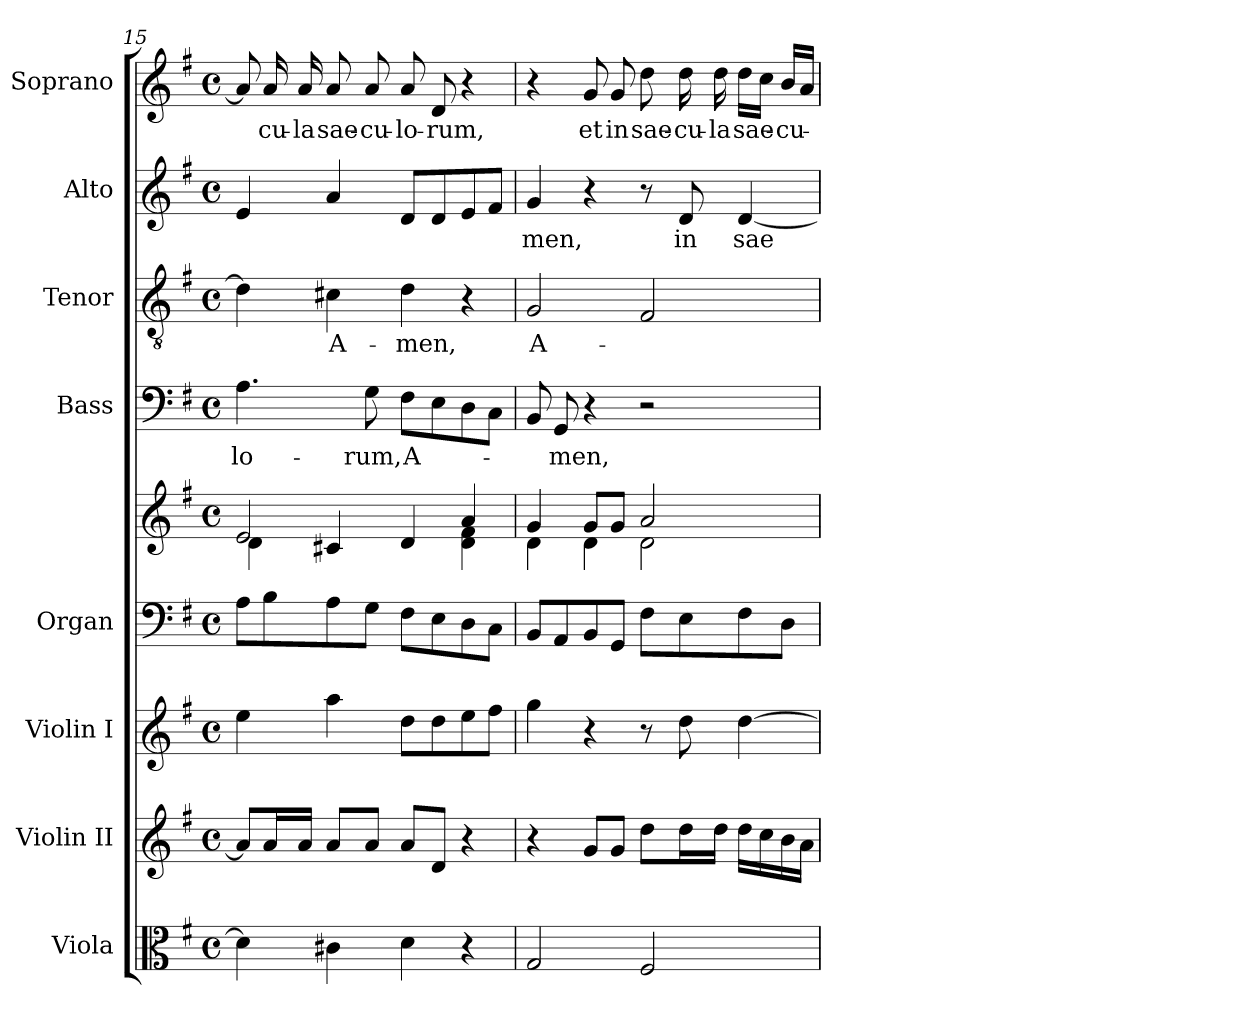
**kern	**kern	**kern	**kern	**kern	**kern	**text	**kern	**text	**kern	**text	**kern	**text
*part8	*part7	*part6	*part5	*part5	*part4	*part4	*part3	*part3	*part2	*part2	*part1	*part1
*staff9	*staff8	*staff7	*staff6	*staff5	*staff4	*staff4	*staff3	*staff3	*staff2	*staff2	*staff1	*staff1
*I"Viola	*I"Violin II	*I"Violin I	*I"Organ	*	*I"Bass	*	*I"Tenor	*	*I"Alto	*	*I"Soprano	*
*I'Vla.	*I'Vln. II	*I'Vln. I	*I'Org.	*	*I'B.	*	*I'T.	*	*I'A.	*	*I'S.	*
*clefC3	*clefG2	*clefG2	*clefF4	*clefG2	*clefF4	*	*clefGv2	*	*clefG2	*	*clefG2	*
*	*	*	*	*	*	*	*ITrd7c12	*	*	*	*	*
*k[f#]	*k[f#]	*k[f#]	*k[f#]	*k[f#]	*k[f#]	*	*k[f#]	*	*k[f#]	*	*k[f#]	*
*G:	*G:	*G:	*G:	*G:	*G:	*	*G:	*	*G:	*	*G:	*
*M4/4	*M4/4	*M4/4	*M4/4	*M4/4	*M4/4	*	*M4/4	*	*M4/4	*	*M4/4	*
*met(c)	*met(c)	*met(c)	*met(c)	*met(c)	*met(c)	*	*met(c)	*	*met(c)	*	*met(c)	*
=15	=15	=15	=15	=15	=15	=15	=15	=15	=15	=15	=15	=15
*	*	*	*	*^	*	*	*	*	*	*	*	*
!	!	!	!	!	!	!	!LO:LY:b:color=#000000	!	!	!	!	!	!
4di\]	8ai/L]	4eei\	8Ai\L	2ei/	4di\	4.Ai\	-lo-	4Di\]	.	4ei/	.	8ai/]	.
!	!	!	!	!	!	!	!	!	!	!	!	!	!LO:LY:b:color=#000000
.	16ai/L	.	8Bi\	.	.	.	.	.	.	.	.	16ai/	-cu-
!	!	!	!	!	!	!	!	!	!	!	!	!	!LO:LY:b:color=#000000
.	16ai/JJ	.	.	.	.	.	.	.	.	.	.	16ai/	-la
!	!	!	!	!	!	!	!	!	!LO:LY:b:color=#000000	!	!	!	!
!	!	!	!	!	!	!	!	!	!	!	!	!	!LO:LY:b:color=#000000
4c#Xi\	8ai/L	4aai\	8Ai\	.	4c#Xi/	.	.	4C#Xi\	A-	4ai/	.	8ai/	sae-
!	!	!	!	!	!	!	!LO:LY:b:color=#000000	!	!	!	!	!	!
!	!	!	!	!	!	!	!	!	!	!	!	!	!LO:LY:b:color=#000000
.	8ai/J	.	8Gi\J	.	.	8Gi\	-rum,	.	.	.	.	8ai/	-cu-
!	!	!	!	!	!	!	!LO:LY:b:color=#000000	!	!	!	!	!	!
!	!	!	!	!	!	!	!	!	!LO:LY:b:color=#000000	!	!	!	!
!	!	!	!	!	!	!	!	!	!	!	!	!	!LO:LY:b:color=#000000
4di\	8ai/L	8ddi\L	8F#i\L	4di/	4ryy	8F#i\L	A-	4Di\	-men,	8di/L	.	8ai/	-lo-
!	!	!	!	!	!	!	!	!	!	!	!	!	!LO:LY:b:color=#000000
.	8di/J	8ddi\	8Ei\	.	.	8Ei\	.	.	.	8di/	.	8di/	-rum,
4r	4r	8eei\	8Di\	4ai/	4di\ 4f#i	8Di\	.	4r	.	8ei/	.	4r	.
.	.	8ff#i\J	8Ci\J	.	.	8Ci\J	.	.	.	8f#i/J	.	.	.
=16	=16	=16	=16	=16	=16	=16	=16	=16	=16	=16	=16	=16	=16
!	!	!	!	!	!	!	!	!	!LO:LY:b:color=#000000	!	!	!	!
!	!	!	!	!	!	!	!	!	!	!	!LO:LY:b:color=#000000	!	!
2Gi/	4r	4ggi\	8BBi/L	4gi/	4di\	8BBi/	.	2GGi/	A-	4gi/	-men,	4r	.
!	!	!	!	!	!	!	!LO:LY:b:color=#000000	!	!	!	!	!	!
.	.	.	8AAi/	.	.	8GGi/	-men,	.	.	.	.	.	.
!	!	!	!	!	!	!	!	!	!	!	!	!	!LO:LY:b:color=#000000
.	8gi/L	4r	8BBi/	8gi/L	4di\	4r	.	.	.	4r	.	8gi/	et
!	!	!	!	!	!	!	!	!	!	!	!	!	!LO:LY:b:color=#000000
.	8gi/J	.	8GGi/J	8gi/J	.	.	.	.	.	.	.	8gi/	in
!	!	!	!	!	!	!	!	!	!	!	!	!	!LO:LY:b:color=#000000
2F#i/	8ddi\L	8r	8F#i\L	2ai/	2di\	2r	.	2FF#i/	.	8r	.	8ddi\	sae-
!	!	!	!	!	!	!	!	!	!	!	!LO:LY:b:color=#000000	!	!
!	!	!	!	!	!	!	!	!	!	!	!	!	!LO:LY:b:color=#000000
.	16ddi\L	8ddi\	8Ei\	.	.	.	.	.	.	8di/	in	16ddi\	-cu-
!	!	!	!	!	!	!	!	!	!	!	!	!	!LO:LY:b:color=#000000
.	16ddi\JJ	.	.	.	.	.	.	.	.	.	.	16ddi\	-la
!	!	!	!	!	!	!	!	!	!	!	!LO:LY:b:color=#000000	!	!
!	!	!	!	!	!	!	!	!	!	!	!	!	!LO:LY:b:color=#000000
.	16ddi\LL	[4ddi\	8F#i\	.	.	.	.	.	.	[4di/	sae-	16ddi\LL	sae-
.	16cci\	.	.	.	.	.	.	.	.	.	.	16cci\JJ	.
!	!	!	!	!	!	!	!	!	!	!	!	!	!LO:LY:b:color=#000000
.	16bi\	.	8Di\J	.	.	.	.	.	.	.	.	16bi/LL	-cu-
.	16ai\JJ	.	.	.	.	.	.	.	.	.	.	16ai/JJ	.
*	*	*	*	*v	*v	*	*	*	*	*	*	*	*
=	=	=	=	=	=	=	=	=	=	=	=	=
*-	*-	*-	*-	*-	*-	*-	*-	*-	*-	*-	*-	*-
